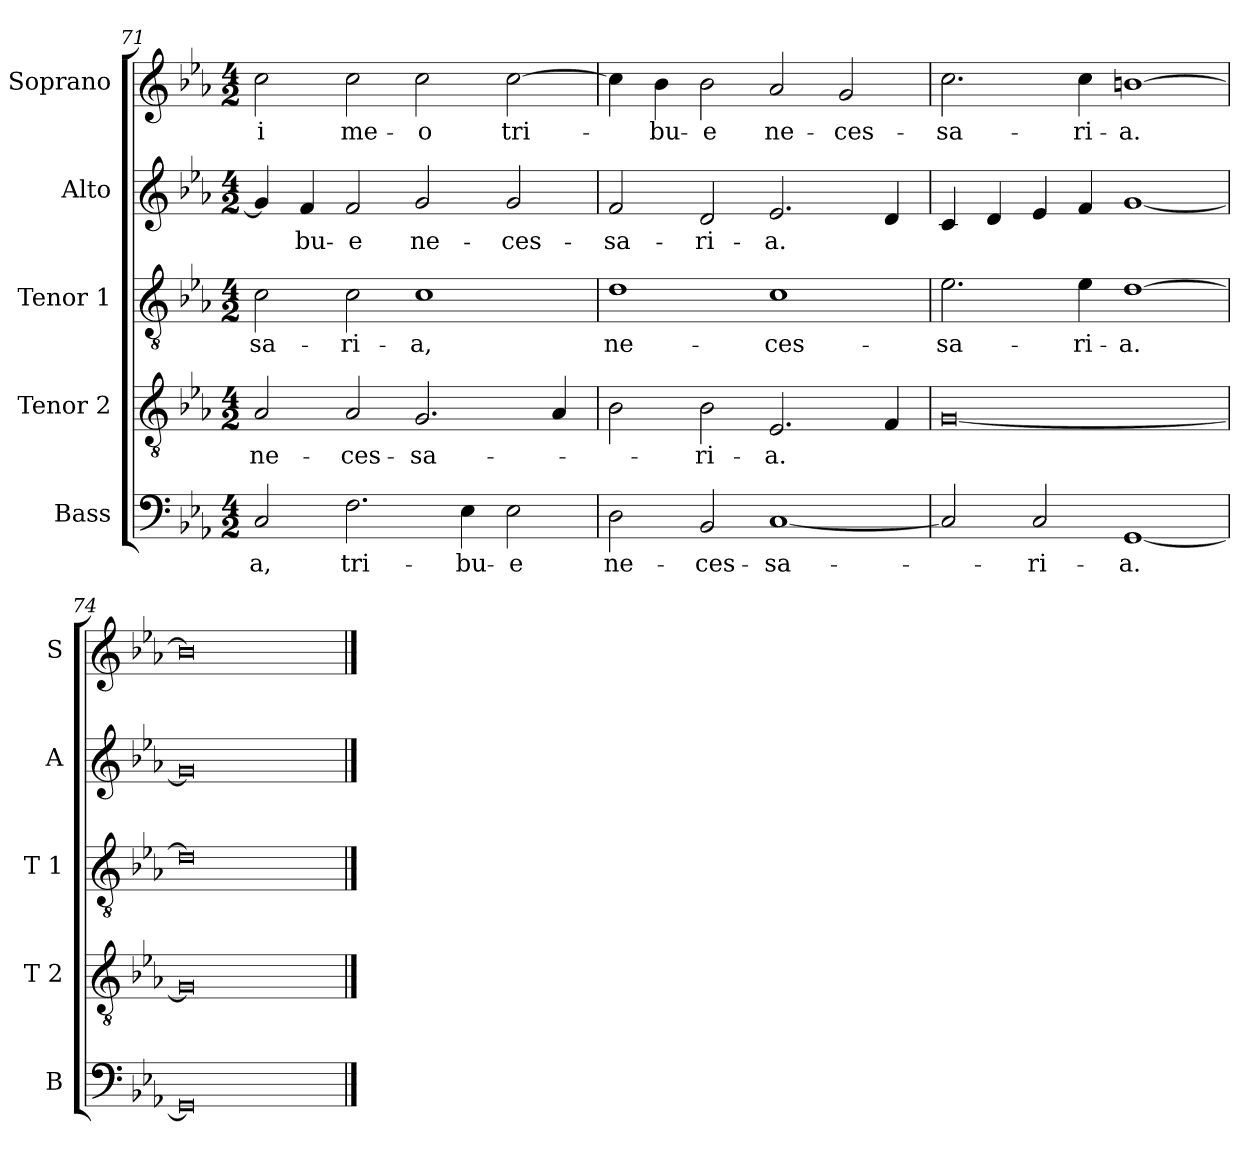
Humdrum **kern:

**kern	**text	**kern	**text	**kern	**text	**kern	**text	**kern	**text
*part5	*part5	*part4	*part4	*part3	*part3	*part2	*part2	*part1	*part1
*staff5	*staff5	*staff4	*staff4	*staff3	*staff3	*staff2	*staff2	*staff1	*staff1
*I"Bass	*	*I"Tenor 2	*	*I"Tenor 1	*	*I"Alto	*	*I"Soprano	*
*I'B	*	*I'T 2	*	*I'T 1	*	*I'A	*	*I'S	*
!!LO:LB:g=z
*clefF4	*	*clefGv2	*	*clefGv2	*	*clefG2	*	*clefG2	*
*k[b-e-a-]	*	*k[b-e-a-]	*	*k[b-e-a-]	*	*k[b-e-a-]	*	*k[b-e-a-]	*
*E-:	*	*E-:	*	*E-:	*	*E-:	*	*E-:	*
*M4/2	*	*M4/2	*	*M4/2	*	*M4/2	*	*M4/2	*
=71	=71	=71	=71	=71	=71	=71	=71	=71	=71
!	!LO:LY:b	!	!LO:LY:b	!	!LO:LY:b	!	!	!	!LO:LY:b
2C/	-a,	2A-/	ne-	2c\	-sa-	4g/]	.	2cc\	-i
!	!	!	!	!	!	!	!LO:LY:b	!	!
.	.	.	.	.	.	4f/	-bu-	.	.
!	!LO:LY:b	!	!LO:LY:b	!	!LO:LY:b	!	!LO:LY:b	!	!LO:LY:b
2.F\	tri-	2A-/	-ces-	2c\	-ri-	2f/	-e	2cc\	me-
!	!	!	!LO:LY:b	!	!LO:LY:b	!	!LO:LY:b	!	!LO:LY:b
.	.	2.G/	-sa-	1c	-a,	2g/	ne-	2cc\	-o
!	!LO:LY:b	!	!	!	!	!	!	!	!
4E-\	-bu-	.	.	.	.	.	.	.	.
!	!LO:LY:b	!	!	!	!	!	!LO:LY:b	!	!LO:LY:b
2E-\	-e	.	.	.	.	2g/	-ces-	[2cc\	tri-
.	.	4A-/	.	.	.	.	.	.	.
=72	=72	=72	=72	=72	=72	=72	=72	=72	=72
!	!LO:LY:b	!	!	!	!LO:LY:b	!	!LO:LY:b	!	!
2D\	ne-	2B-\	.	1d	ne-	2f/	-sa-	4cc\]	.
!	!	!	!	!	!	!	!	!	!LO:LY:b
.	.	.	.	.	.	.	.	4b-\	-bu-
!	!LO:LY:b	!	!LO:LY:b	!	!	!	!LO:LY:b	!	!LO:LY:b
2BB-/	-ces-	2B-\	-ri-	.	.	2d/	-ri-	2b-\	-e
!	!LO:LY:b	!	!LO:LY:b	!	!LO:LY:b	!	!LO:LY:b	!	!LO:LY:b
[1C	-sa-	2.E-/	-a.	1c	-ces-	2.e-/	-a.	2a-/	ne-
!	!	!	!	!	!	!	!	!	!LO:LY:b
.	.	.	.	.	.	.	.	2g/	-ces-
.	.	4F/	.	.	.	4d/	.	.	.
=73	=73	=73	=73	=73	=73	=73	=73	=73	=73
!	!	!	!	!	!LO:LY:b	!	!	!	!LO:LY:b
2C/]	.	[0G	.	2.e-\	-sa-	4c/	.	2.cc\	-sa-
.	.	.	.	.	.	4d/	.	.	.
!	!LO:LY:b	!	!	!	!	!	!	!	!
2C/	-ri-	.	.	.	.	4e-/	.	.	.
!	!	!	!	!	!LO:LY:b	!	!	!	!LO:LY:b
.	.	.	.	4e-\	-ri-	4f/	.	4cc\	-ri-
!	!LO:LY:b	!	!	!	!LO:LY:b	!	!	!	!LO:LY:b
[1GG	-a.	.	.	[1d	-a.	[1g	.	[1bn	-a.
=74	=74	=74	=74	=74	=74	=74	=74	=74	=74
0GG]	.	0G]	.	0d]	.	0g]	.	0b]	.
==	==	==	==	==	==	==	==	==	==
*-	*-	*-	*-	*-	*-	*-	*-	*-	*-
